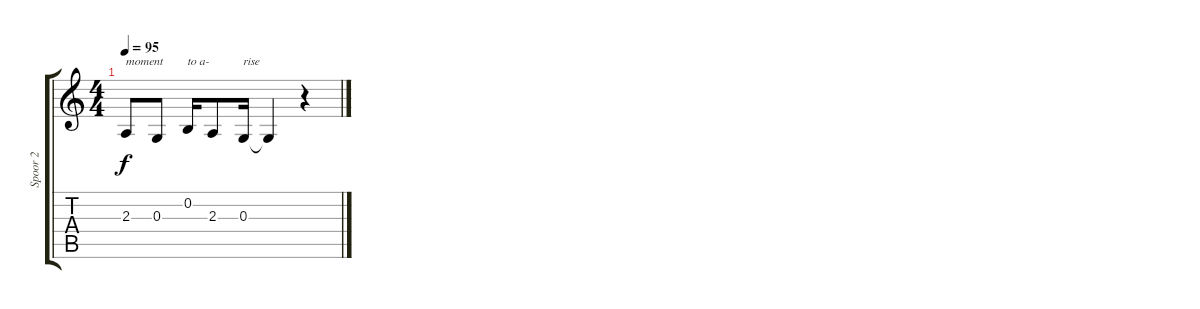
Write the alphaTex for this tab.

\track ("Spoor 2" "Spoor 2") {instrument fx8scifi}
\staff {score tabs}
\tuning (E4 B3 G3 D3 A2 E2) {hide}
\ts (4 4)
\tempo 95
\clef g2
\ks c
2.3.8{txt "moment" dy f} 0.3.8 0.2.16{txt "to a-"} 2.3.8 0.3.16{txt "rise"} 0.3{t}.4 r.4
